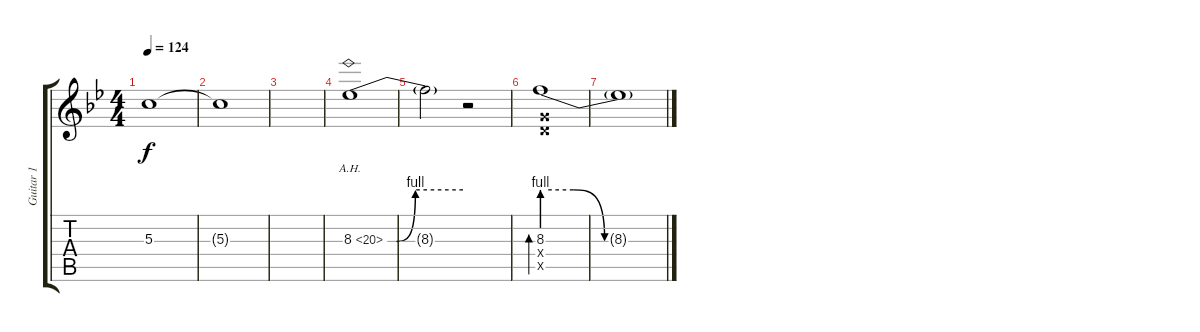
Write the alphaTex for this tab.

\track ("Guitar 1" "Guitar 1") {instrument electricguitarjazz}
\staff {score tabs}
\tuning (E4 C4 G3 C3 G2 C2) {hide}
\ts (4 4)
\tempo 124
\clef g2
\ks gminor
5.3{t}.1{dy f} |
5.3{t}.1 |
|
8.3{be (custom 0 0 7 0 22 4 60 4) ah 12}.1 |
8.3{t}.2 r.2 |
(8.3{be (custom 0 4 15 4 30 0 60 0)} 7.4{x} 7.5{x}).1{bd 480} |
8.3{t}.1
